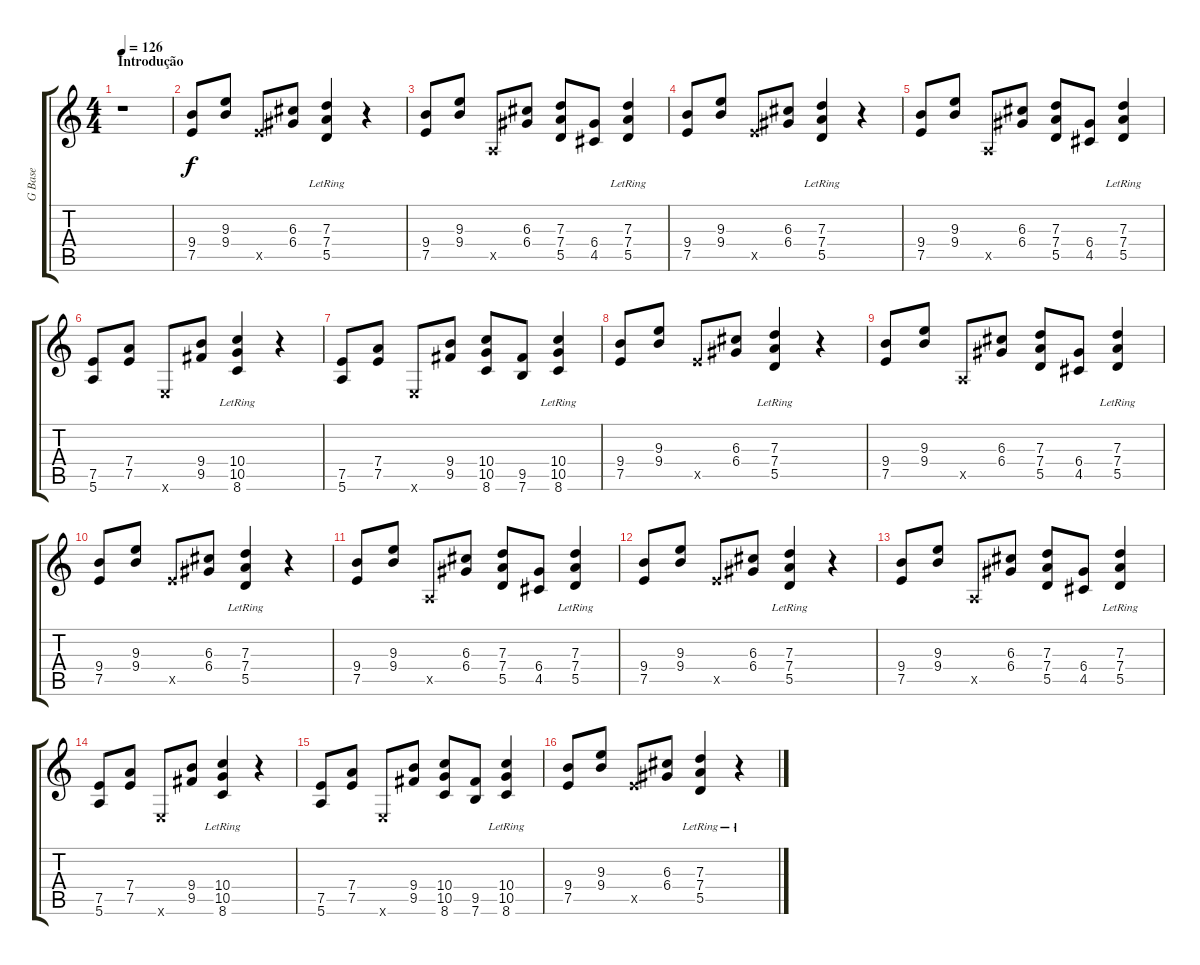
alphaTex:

\track ("G Base" "G Base") {instrument acousticguitarnylon}
\staff {score tabs}
\tuning (E4 B3 G3 D3 A2 E2) {hide}
\ts (4 4)
\section ("" "Introdução")
\tempo 126
\clef g2
\ks c
r.1{dy f instrument acousticguitarnylon} |
(9.4 7.5).8 (9.3 9.4).8 7.5{x}.8 (6.3 6.4).8 (7.3{lr} 7.4{lr} 5.5{lr}).4 r.4 |
(9.4 7.5).8 (9.3 9.4).8 0.5{x}.8 (6.3 6.4).8 (7.3 7.4 5.5).8 (6.4 4.5).8 (7.3{lr} 7.4{lr} 5.5{lr}).4 |
(9.4 7.5).8 (9.3 9.4).8 7.5{x}.8 (6.3 6.4).8 (7.3{lr} 7.4{lr} 5.5{lr}).4 r.4 |
(9.4 7.5).8 (9.3 9.4).8 0.5{x}.8 (6.3 6.4).8 (7.3 7.4 5.5).8 (6.4 4.5).8 (7.3{lr} 7.4{lr} 5.5{lr}).4 |
(7.5 5.6).8 (7.4 7.5).8 0.6{x}.8 (9.4 9.5).8 (10.4{lr} 10.5{lr} 8.6{lr}).4 r.4 |
(7.5 5.6).8 (7.4 7.5).8 0.6{x}.8 (9.4 9.5).8 (10.4 10.5 8.6).8 (9.5 7.6).8 (10.4{lr} 10.5{lr} 8.6{lr}).4 |
(9.4 7.5).8 (9.3 9.4).8 7.5{x}.8 (6.3 6.4).8 (7.3{lr} 7.4{lr} 5.5{lr}).4 r.4 |
(9.4 7.5).8 (9.3 9.4).8 0.5{x}.8 (6.3 6.4).8 (7.3 7.4 5.5).8 (6.4 4.5).8 (7.3{lr} 7.4{lr} 5.5{lr}).4 |
(9.4 7.5).8 (9.3 9.4).8 7.5{x}.8 (6.3 6.4).8 (7.3{lr} 7.4{lr} 5.5{lr}).4 r.4 |
(9.4 7.5).8 (9.3 9.4).8 0.5{x}.8 (6.3 6.4).8 (7.3 7.4 5.5).8 (6.4 4.5).8 (7.3{lr} 7.4{lr} 5.5{lr}).4 |
(9.4 7.5).8 (9.3 9.4).8 7.5{x}.8 (6.3 6.4).8 (7.3{lr} 7.4{lr} 5.5{lr}).4 r.4 |
(9.4 7.5).8 (9.3 9.4).8 0.5{x}.8 (6.3 6.4).8 (7.3 7.4 5.5).8 (6.4 4.5).8 (7.3{lr} 7.4{lr} 5.5{lr}).4 |
(7.5 5.6).8 (7.4 7.5).8 0.6{x}.8 (9.4 9.5).8 (10.4{lr} 10.5{lr} 8.6{lr}).4 r.4 |
(7.5 5.6).8 (7.4 7.5).8 0.6{x}.8 (9.4 9.5).8 (10.4 10.5 8.6).8 (9.5 7.6).8 (10.4{lr} 10.5{lr} 8.6{lr}).4 |
(9.4 7.5).8 (9.3 9.4).8 7.5{x}.8 (6.3 6.4).8 (7.3{lr} 7.4{lr} 5.5{lr}).4 r.4
